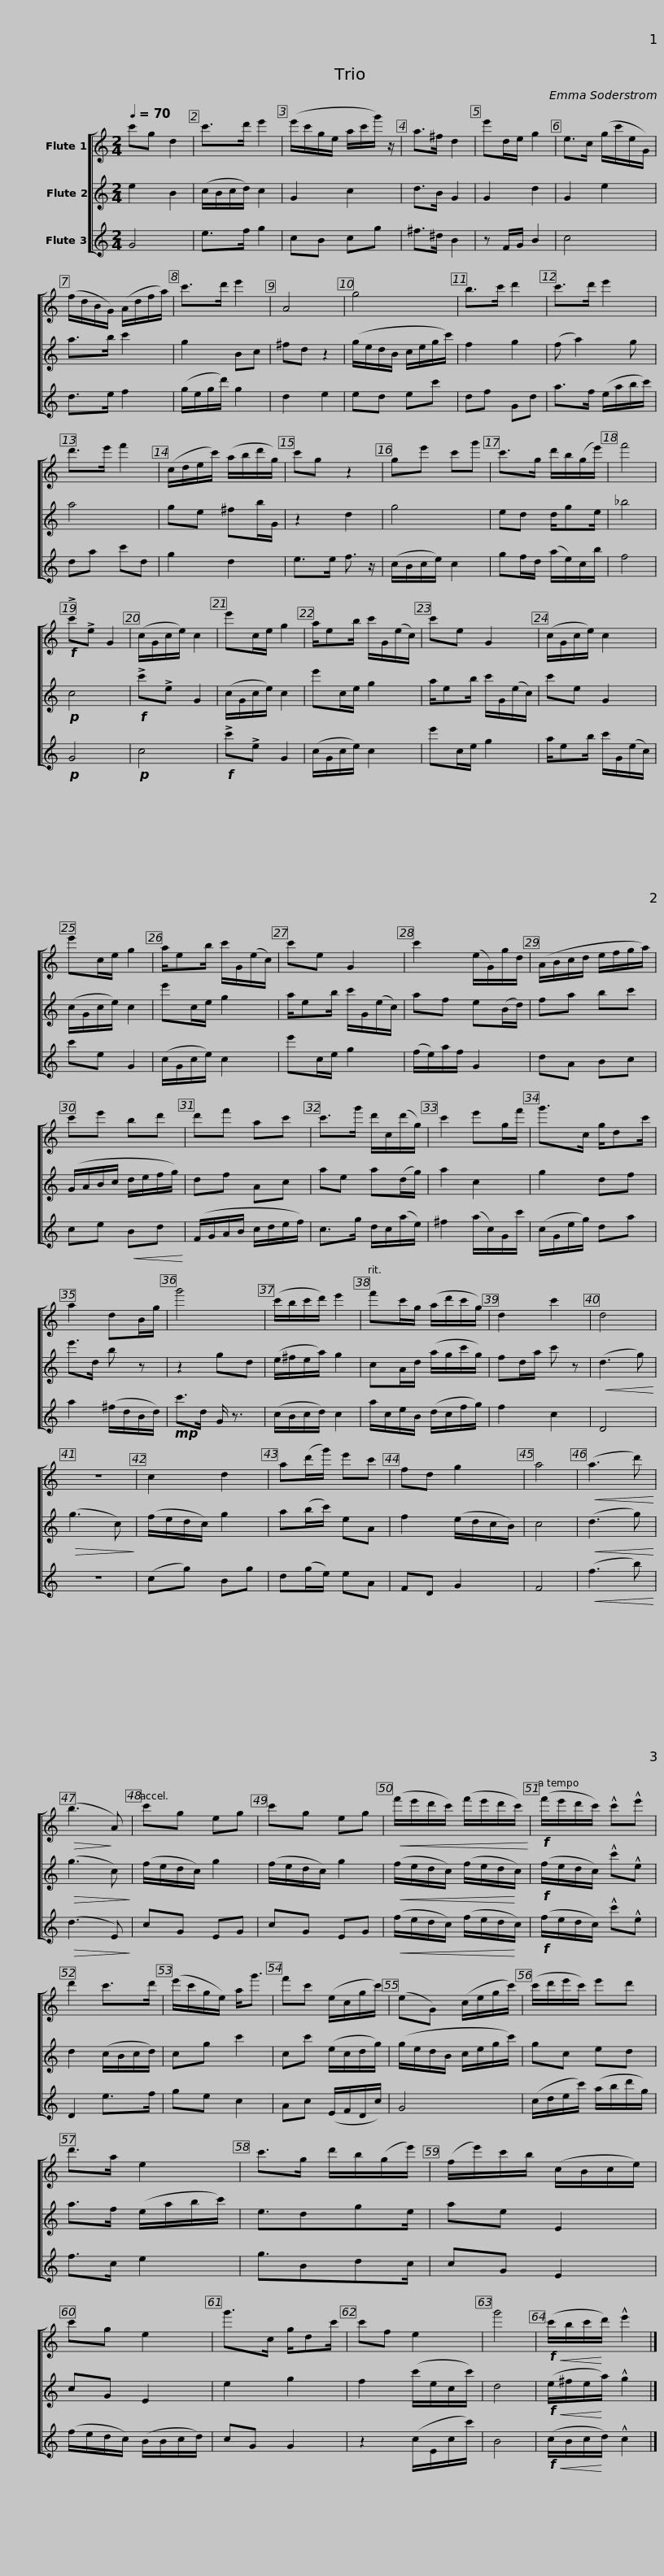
X:1
%%score [ 1 2 3 ]
L:1/8
Q:1/4=70
M:2/4
I:linebreak $
K:C
V:1 treble
V:2 treble
V:3 treble
V:1
 c'g d2 | c'>d' e'2 | (e'/c'/g/e/ a/c'/g'/) z/ | a>^f d2 | e'd/e/ g2 | %5
 e>c (g/c'/e/G/) |$ (f/d/B/G/) (A/d/f/a/) | c'>d' e'2 | A4 | g4 | %10
 b>c' d'2 | c'>d' e'2 |$ d'>e' f'2 | (c/d/e/c'/) (a/b/d'/g/) | c'g z2 | %15
 ge' c'g' | c'>g d'/b/(g/e'/) | f'4 |!f! !>!c'!>!e G2 |$ (c/G/c/e/) c2 | %20
 e'c/e/ g2 | a/eb/ c'/G/(e/c/) | c'e G2 | (c/G/c/e/) c2 | e'c/e/ g2 |$ %25
 a/eb/ c'/G/(e/c/) | c'e G2 | c'2 (e/G/)g/d/ | (A/B/c/d/ e/f/g/a/) | c'e' bd' |$ %30
 d'f' ac' | c'>g' d'/c/(d'/g/) | c'2 e'g/f'/ | g'>c g/dc'/ | a2 dB/g/ | %35
 g'4 |$ (c'/b/c'/d'/) e'2 | f'c'/g/ (a/d'/c'/g/) | d2 c'2 | d4 | %40
 z4 | c2 d2 | a(d'/g'/) e'c' |$ fd g2 | a4 | %45
!<(! (a3 d')!<)! |!>(! (b3!>)! A) | c'g eg | c'g eg |!<(! (f'/e'/d'/c'/) (f'/e'/d'/c'/)!<)! |$ %50
!f! (f'/e'/d'/c'/) !^!c'!^!e' | d'2 c'>d' | (e'/c'/g/e/) a<g' | f'c' (e/c/g/c'/) | (eG) (c/e/g/c'/) |$ %55
 (c'/d'/e'/c'/) e'd' |$ d'>a e2 | c'>g d'/b/(g/e'/) | (f/e'/)c'/b/ (c/B/c/e/) | c'g e2 | %60
 g'>c g/dc'/ | c'f e2 |$ g'4 |!f!!<(! (c'/b/c'/!<)!d'/) !^!e'2 |] %64
V:2
 e2 B2 | (c/B/c/d/) c2 | G2 c2 | d>B G2 | G2 d2 | %5
 G2 e2 |$ a>b c'2 | g2 Bc | ^fd z2 | (g/e/d/B/ c/e/g/c'/) | %10
 f2 g2 | (f a2) g |$ a4 | ge ^fb/G/ | z2 d2 | %15
 g4 | ed d/ge/ | _b4 |!p! c4 |$!f! !>!c'!>!e G2 | %20
 (c/G/c/e/) c2 | e'c/e/ g2 | a/eb/ c'/G/(e/c/) | c'e G2 | (c/G/c/e/) c2 |$ %25
 e'c/e/ g2 | a/eb/ c'/G/(e/c/) | af e(B/d/) | fa bc' | (G/A/B/c/ d/e/f/g/) |$ %30
 df Ac | ae a(d/g/) | a2 c2 | g2 df | e'>d b z | %35
 z2 gd |$ (e/^f/e/a/) g2 | cA/d/ (a/g/c'/g/) | fd/a/ c' z |!<(! (d3 g)!<)! | %40
!>(! (g3 c)!>)! | (f/e/d/c/) g2 | a(b/c'/) eA |$ f2 (e/d/c/B/) | c4 | %45
!<(! (d3 g)!<)! |!>(! (g3 c)!>)! | (f/e/d/c/) g2 | (f/e/d/c/) g2 |!<(! (f/e/d/c/) (f/e/d/!<)!c/) |$ %50
!f! (f/e/d/c/) !^!c'!^!e | d2 (c/B/c/d/) | cg c'2 | cc' (e/c/d/g/) | (g/e/d/B/ c/e/g/c'/) |$ %55
 gc ed |$ a>f (e/a/b/c'/) | e3/2dge/ | ae E2 | cG E2 | %60
 e2 g2 | f2 (c'/e/c/c'/) |$ d4 |!f!!<(! (e/^f/e/!<)!a/) !^!g2 |] %64
V:3
 G4 | e>f g2 | cB cg | ^f>^d B2 | z F/G/ B2 | %5
 c4 |$ d>e f2 | (g/e/g/d'/) g2 | d2 e2 | ed ec' | %10
 df Gd | a>f (e/a/b/c'/) |$ da c'd | g2 d2 | e>e f3/2 z/ | %15
 (c/B/c/e/) c2 | gf/d/ (a/e/)c/b/ | f4 |!p! G4 |$!p! c4 | %20
!f! !>!c'!>!e G2 | (c/G/c/e/) c2 | e'c/e/ g2 | a/eb/ c'/G/(e/c/) | c'e G2 |$ %25
 (c/G/c/e/) c2 | e'c/e/ g2 | (f/e/)a/f/ G2 | dA Bc | ce!<(! Bd!<)! |$ %30
 (F/G/A/B/ c/d/e/f/) | c>g d/c/(a/e/) | ^f2 (a/c/)G/c'/ | (c/G/e/g/) da | a2 (^f/d/B/d/) | %35
!mp! c'>d G/ z3/2 |$ (c/B/c/d/) c2 | a/c/e/B/ (d/c/f/g/) | f2 c2 | D4 | %40
 z4 | (cg) Bg | d(g/e/) eA |$ FD G2 | F4 | %45
!<(! (f3 b)!<)! |!>(! (d3 E)!>)! | cG EG | cG EG |!<(! (f/e/d/c/) (f/e/d/!<)!c/) |$ %50
!f! (f/e/d/c/) !^!c'!^!e | D2 e>f | ge c2 | Ac (E/F/D/c/) | G4 |$ %55
 (c/d/e/c'/) (a/b/d'/g/) |$ f>c e2 | g3/2Bdc/ | cG E2 | (f/e/d/c/) (B/B/c/d/) | %60
 cG G2 | z2 (c/E/c/c'/) |$ B4 |!f!!<(! (c/B/c/!<)!d/) !^!c2 |] %64
